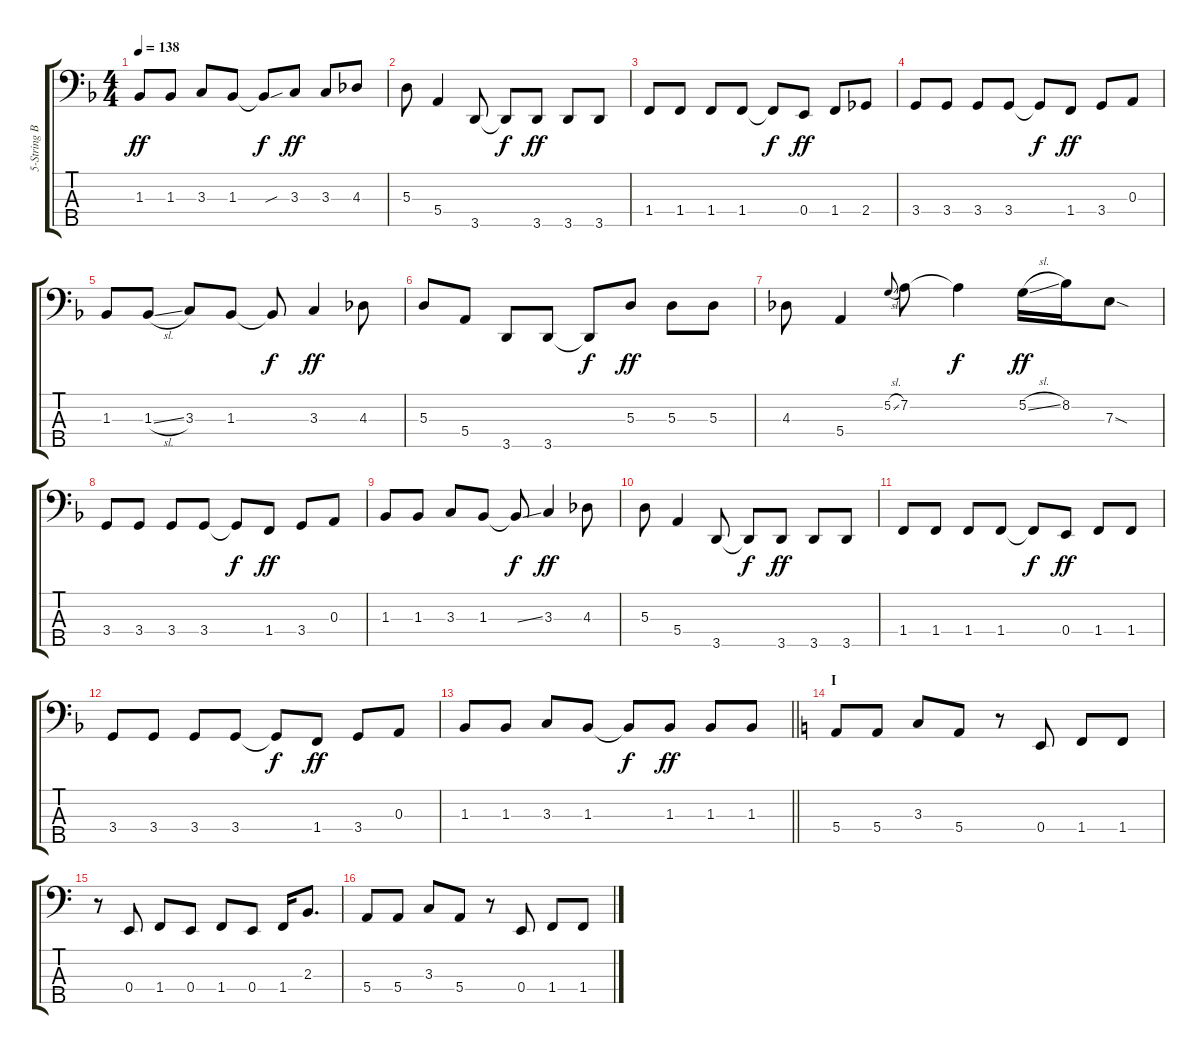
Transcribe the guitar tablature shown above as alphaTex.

\track ("5-String Bass" "5-String B") {mute instrument electricbasspick}
\staff {score tabs}
\tuning (G2 D2 A1 E1 B0) {hide}
\ts (4 4)
\tempo 138
\clef f4
\ks f
1.3.8{dy ff} 1.3.8 3.3.8 1.3.8 1.3{sou t}.8{dy f} 3.3.8{dy ff} 3.3.8 4.3.8 |
5.3.8 5.4.4 3.5.8 3.5{t}.8{dy f} 3.5.8{dy ff} 3.5.8 3.5.8 |
1.4.8 1.4.8 1.4.8 1.4.8 1.4{t}.8{dy f} 0.4.8{dy ff} 1.4.8 2.4.8 |
3.4.8 3.4.8 3.4.8 3.4.8 3.4{t}.8{dy f} 1.4.8{dy ff} 3.4.8 0.3.8 |
1.3.8 1.3{sl}.8 3.3.8 1.3.8 1.3{t}.8{dy f} 3.3.4{dy ff} 4.3.8 |
5.3.8 5.4.8 3.5.8 3.5.8 3.5{t}.8{dy f} 5.3.8{dy ff} 5.3.8 5.3.8 |
4.3.8 5.4.4 5.2{sl}.8{gr onbeat} 7.2.8 7.2{t}.4{dy f} 5.2{sl}.16{dy ff} 8.2.16 7.3{sod}.8 |
3.4.8 3.4.8 3.4.8 3.4.8 3.4{t}.8{dy f} 1.4.8{dy ff} 3.4.8 0.3.8 |
1.3.8 1.3.8 3.3.8 1.3.8 1.3{ss t}.8{dy f} 3.3.4{dy ff} 4.3.8 |
5.3.8 5.4.4 3.5.8 3.5{t}.8{dy f} 3.5.8{dy ff} 3.5.8 3.5.8 |
1.4.8 1.4.8 1.4.8 1.4.8 1.4{t}.8{dy f} 0.4.8{dy ff} 1.4.8 1.4.8 |
3.4.8 3.4.8 3.4.8 3.4.8 3.4{t}.8{dy f} 1.4.8{dy ff} 3.4.8 0.3.8 |
\barLineRight lightlight
1.3.8 1.3.8 3.3.8 1.3.8 1.3{t}.8{dy f} 1.3.8{dy ff} 1.3.8 1.3.8 |
\section ("" "I")
\ks c
5.4.8 5.4.8 3.3.8 5.4.8 r.8 0.4.8 1.4.8 1.4.8 |
r.8 0.4.8 1.4.8 0.4.8 1.4.8 0.4.8 1.4.16 2.3.8{d} |
5.4.8 5.4.8 3.3.8 5.4.8 r.8 0.4.8 1.4.8 1.4.8
